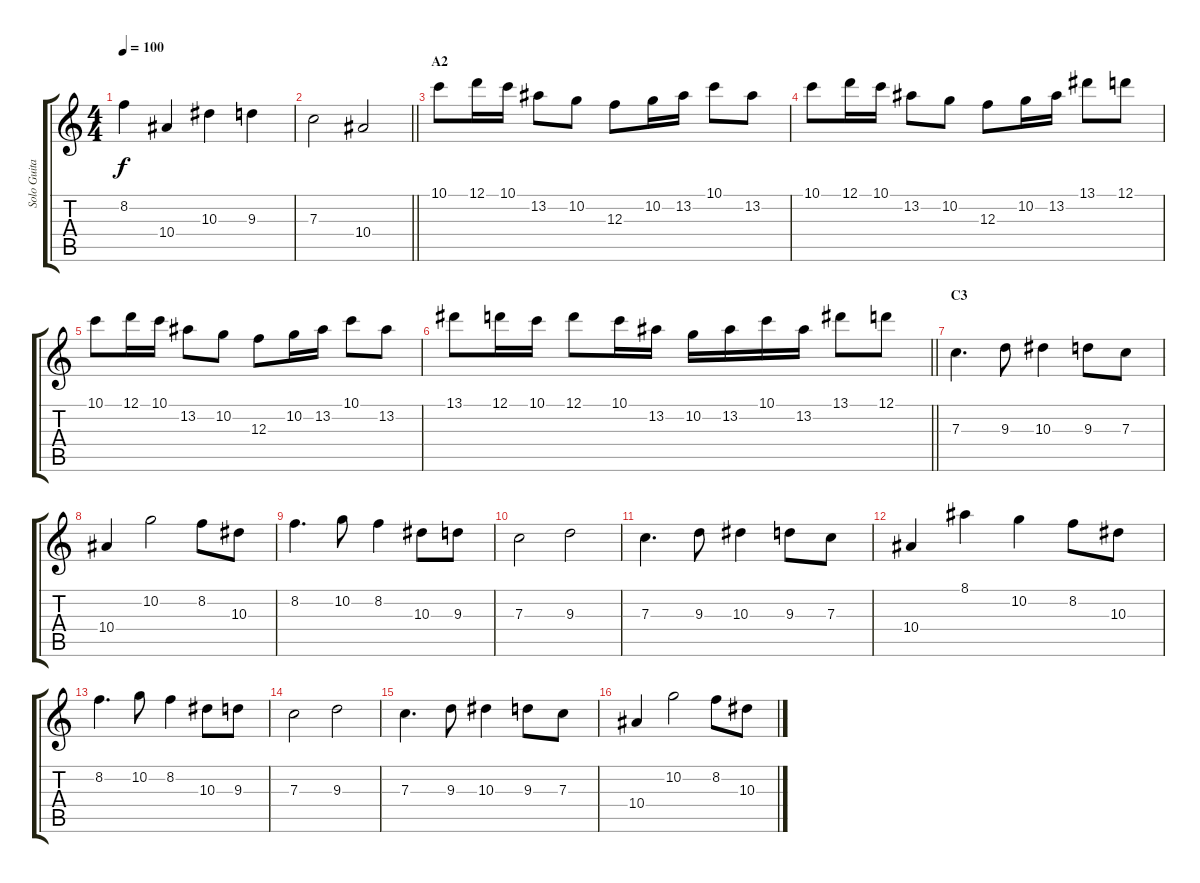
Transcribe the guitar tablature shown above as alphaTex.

\track ("Solo Guitar" "Solo Guita") {instrument distortionguitar}
\staff {score tabs}
\tuning (D4 A3 F3 C3 G2 C2) {hide}
\ts (4 4)
\tempo 100
\clef g2
\ks c
8.2.4{dy f} 10.4.4 10.3.4 9.3.4 |
\barLineRight lightlight
7.3.2 10.4.2 |
\section ("" "A2")
10.1.8 12.1.16 10.1.16 13.2.8 10.2.8 12.3.8 10.2.16 13.2.16 10.1.8 13.2.8 |
10.1.8 12.1.16 10.1.16 13.2.8 10.2.8 12.3.8 10.2.16 13.2.16 13.1.8 12.1.8 |
10.1.8 12.1.16 10.1.16 13.2.8 10.2.8 12.3.8 10.2.16 13.2.16 10.1.8 13.2.8 |
\barLineRight lightlight
13.1.8 12.1.16 10.1.16 12.1.8 10.1.16 13.2.16 10.2.16 13.2.16 10.1.16 13.2.16 13.1.8 12.1.8 |
\section ("" "C3")
7.3.4{d} 9.3.8 10.3.4 9.3.8 7.3.8 |
10.4.4 10.2.2 8.2.8 10.3.8 |
8.2.4{d} 10.2.8 8.2.4 10.3.8 9.3.8 |
7.3.2 9.3.2 |
7.3.4{d} 9.3.8 10.3.4 9.3.8 7.3.8 |
10.4.4 8.1.4 10.2.4 8.2.8 10.3.8 |
8.2.4{d} 10.2.8 8.2.4 10.3.8 9.3.8 |
7.3.2 9.3.2 |
7.3.4{d} 9.3.8 10.3.4 9.3.8 7.3.8 |
10.4.4 10.2.2 8.2.8 10.3.8
